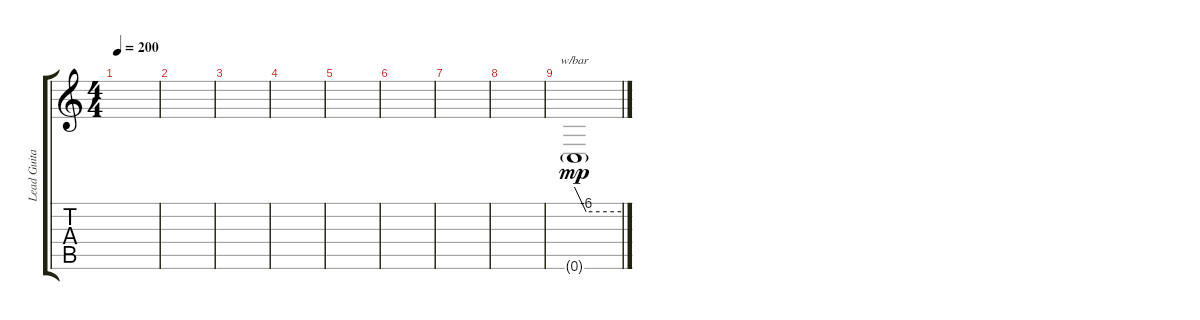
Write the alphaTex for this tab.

\track ("Lead Guitar" "Lead Guita") {instrument distortionguitar}
\staff {score tabs}
\tuning (D4 A3 F3 C3 G2 C2) {hide}
\ts (4 4)
\tempo 200
\clef g2
\ks c
|
|
|
|
|
|
|
|
0.6{g}.1{tbe (custom default 0 0 15 -24 60 -24) dy mp}
